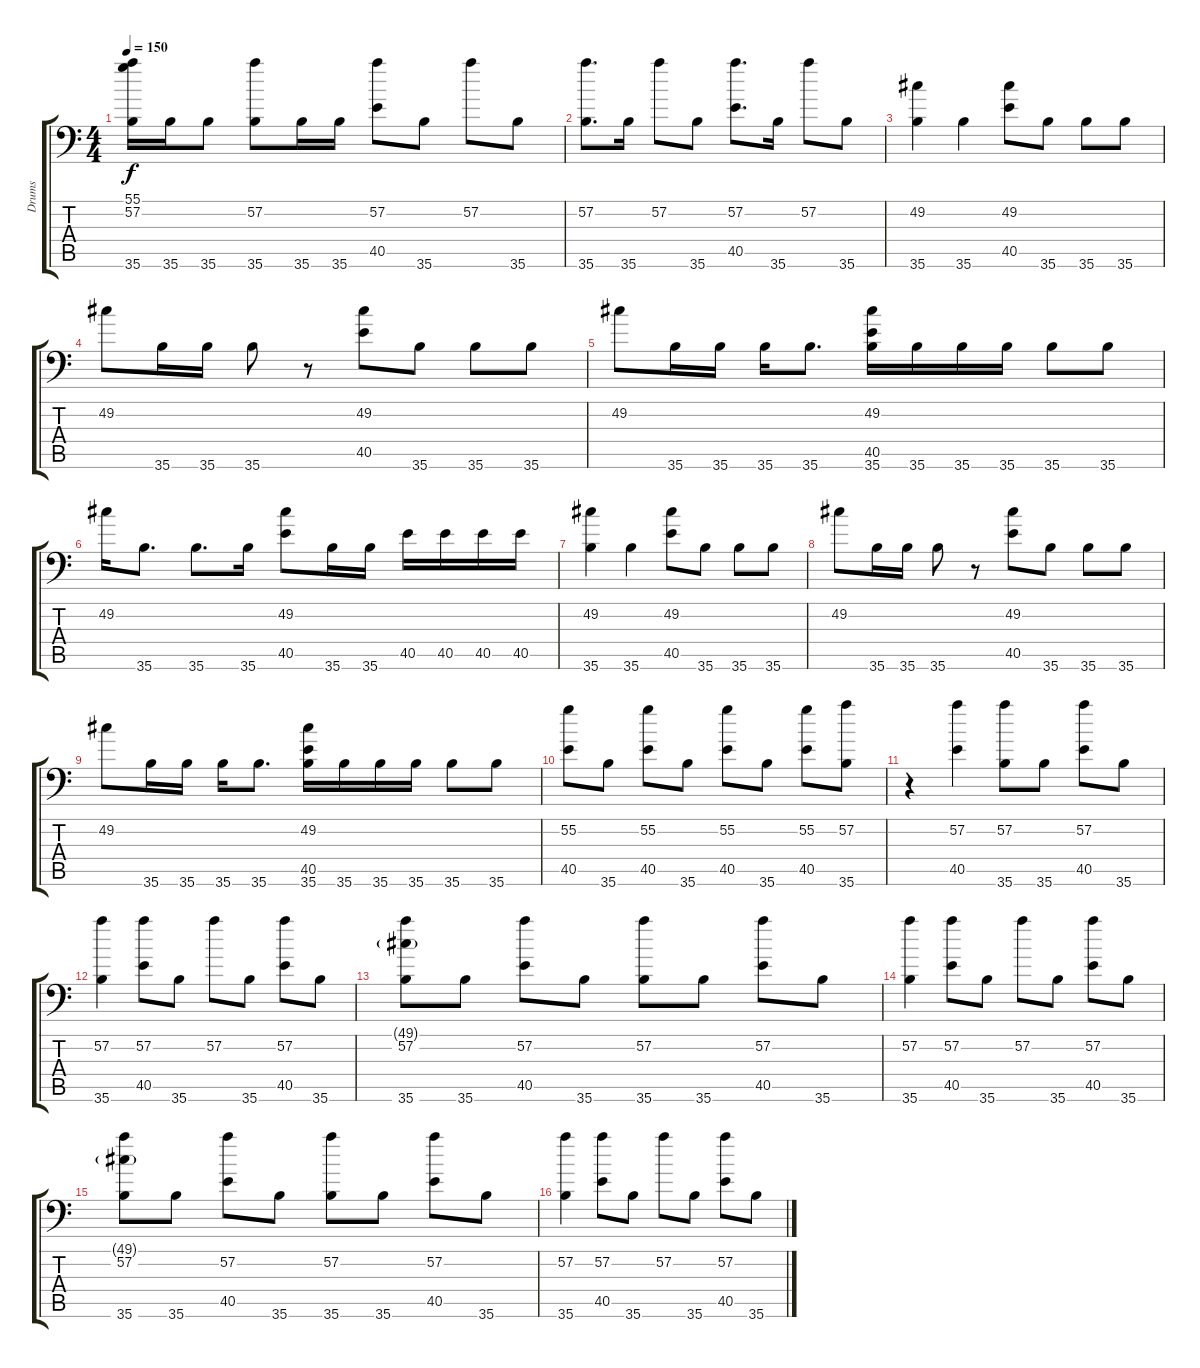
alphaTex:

\track ("Drums" "Drums") {instrument acousticgrandpiano}
\staff {score tabs}
\tuning (C-1 C-1 C-1 C-1 C-1 C-1) {hide}
\ts (4 4)
\tempo 150
\clef f4
\ks c
(55.1 57.2 35.6).16{dy f} 35.6.16 35.6.8 (57.2 35.6).8 35.6.16 35.6.16 (57.2 40.5).8 35.6.8 57.2.8 35.6.8 |
(57.2 35.6).8{d} 35.6.16 57.2.8 35.6.8 (57.2 40.5).8{d} 35.6.16 57.2.8 35.6.8 |
(49.2 35.6).4 35.6.4 (49.2 40.5).8 35.6.8 35.6.8 35.6.8 |
49.2.8 35.6.16 35.6.16 35.6.8 r.8 (49.2 40.5).8 35.6.8 35.6.8 35.6.8 |
49.2.8 35.6.16 35.6.16 35.6.16 35.6.8{d} (49.2 40.5 35.6).16 35.6.16 35.6.16 35.6.16 35.6.8 35.6.8 |
49.2.16 35.6.8{d} 35.6.8{d} 35.6.16 (49.2 40.5).8 35.6.16 35.6.16 40.5.16 40.5.16 40.5.16 40.5.16 |
(49.2 35.6).4 35.6.4 (49.2 40.5).8 35.6.8 35.6.8 35.6.8 |
49.2.8 35.6.16 35.6.16 35.6.8 r.8 (49.2 40.5).8 35.6.8 35.6.8 35.6.8 |
49.2.8 35.6.16 35.6.16 35.6.16 35.6.8{d} (49.2 40.5 35.6).16 35.6.16 35.6.16 35.6.16 35.6.8 35.6.8 |
(55.2 40.5).8 35.6.8 (55.2 40.5).8 35.6.8 (55.2 40.5).8 35.6.8 (55.2 40.5).8 (57.2 35.6).8 |
r.4 (57.2 40.5).4 (57.2 35.6).8 35.6.8 (57.2 40.5).8 35.6.8 |
(57.2 35.6).4 (57.2 40.5).8 35.6.8 57.2.8 35.6.8 (57.2 40.5).8 35.6.8 |
(49.1{g} 57.2 35.6).8 35.6.8 (57.2 40.5).8 35.6.8 (57.2 35.6).8 35.6.8 (57.2 40.5).8 35.6.8 |
(57.2 35.6).4 (57.2 40.5).8 35.6.8 57.2.8 35.6.8 (57.2 40.5).8 35.6.8 |
(49.1{g} 57.2 35.6).8 35.6.8 (57.2 40.5).8 35.6.8 (57.2 35.6).8 35.6.8 (57.2 40.5).8 35.6.8 |
(57.2 35.6).4 (57.2 40.5).8 35.6.8 57.2.8 35.6.8 (57.2 40.5).8 35.6.8
